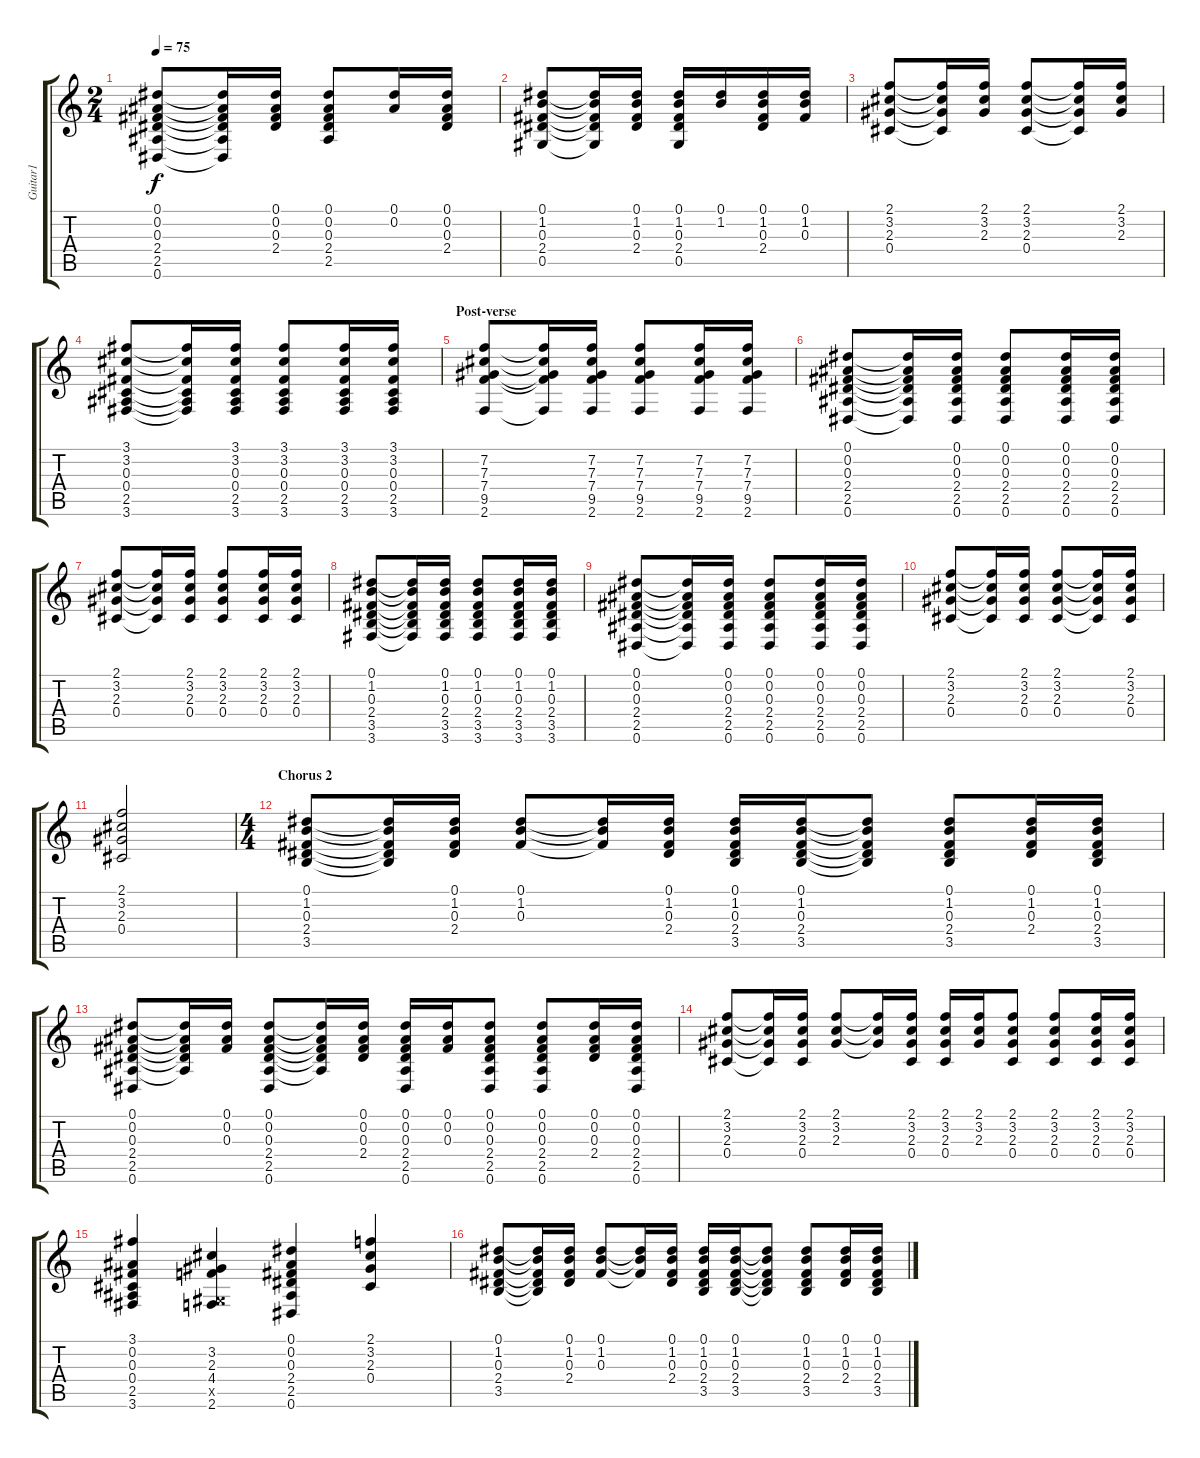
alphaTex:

\track ("Guitar1" "Guitar1") {instrument acousticguitarsteel}
\staff {score tabs}
\tuning (Eb4 Bb3 Gb3 Db3 Ab2 Eb2) {hide}
\ts (2 4)
\tempo 75
\clef g2
\ks c
(0.1 0.2 0.3 2.4 2.5 0.6).8{dy f} (0.1{t} 0.2{t} 0.3{t} 2.4{t} 2.5{t} 0.6{t}).16 (0.1 0.2 0.3 2.4).16 (0.1 0.2 0.3 2.4 2.5).8 (0.1 0.2).16 (0.1 0.2 0.3 2.4).16 |
(0.1 1.2 0.3 2.4 0.5).8 (0.1{t} 1.2{t} 0.3{t} 2.4{t} 0.5{t}).16 (0.1 1.2 0.3 2.4).16 (0.1 1.2 0.3 2.4 0.5).16 (0.1 1.2).16 (0.1 1.2 0.3 2.4).16 (0.1 1.2 0.3).16 |
(2.1 3.2 2.3 0.4).8 (2.1{t} 3.2{t} 2.3{t} 0.4{t}).16 (2.1 3.2 2.3).16 (2.1 3.2 2.3 0.4).8 (2.1{t} 3.2{t} 2.3{t} 0.4{t}).16 (2.1 3.2 2.3).16 |
(3.1 3.2 0.3 0.4 2.5 3.6).8 (3.1{t} 3.2{t} 0.3{t} 0.4{t} 2.5{t} 3.6{t}).16 (3.1 3.2 0.3 0.4 2.5 3.6).16 (3.1 3.2 0.3 0.4 2.5 3.6).8 (3.1 3.2 0.3 0.4 2.5 3.6).16 (3.1 3.2 0.3 0.4 2.5 3.6).16 |
\section ("" "Post-verse")
(7.2 7.3 7.4 9.5 2.6).8 (7.2{t} 7.3{t} 7.4{t} 9.5{t} 2.6{t}).16 (7.2 7.3 7.4 9.5 2.6).16 (7.2 7.3 7.4 9.5 2.6).8 (7.2 7.3 7.4 9.5 2.6).16 (7.2 7.3 7.4 9.5 2.6).16 |
(0.1 0.2 0.3 2.4 2.5 0.6).8 (0.1{t} 0.2{t} 0.3{t} 2.4{t} 2.5{t} 0.6{t}).16 (0.1 0.2 0.3 2.4 2.5 0.6).16 (0.1 0.2 0.3 2.4 2.5 0.6).8 (0.1 0.2 0.3 2.4 2.5 0.6).16 (0.1 0.2 0.3 2.4 2.5 0.6).16 |
(2.1 3.2 2.3 0.4).8 (2.1{t} 3.2{t} 2.3{t} 0.4{t}).16 (2.1 3.2 2.3 0.4).16 (2.1 3.2 2.3 0.4).8 (2.1 3.2 2.3 0.4).16 (2.1 3.2 2.3 0.4).16 |
(0.1 1.2 0.3 2.4 3.5 3.6).8 (0.1{t} 1.2{t} 0.3{t} 2.4{t} 3.5{t} 3.6{t}).16 (0.1 1.2 0.3 2.4 3.5 3.6).16 (0.1 1.2 0.3 2.4 3.5 3.6).8 (0.1 1.2 0.3 2.4 3.5 3.6).16 (0.1 1.2 0.3 2.4 3.5 3.6).16 |
(0.1 0.2 0.3 2.4 2.5 0.6).8 (0.1{t} 0.2{t} 0.3{t} 2.4{t} 2.5{t} 0.6{t}).16 (0.1 0.2 0.3 2.4 2.5 0.6).16 (0.1 0.2 0.3 2.4 2.5 0.6).8 (0.1 0.2 0.3 2.4 2.5 0.6).16 (0.1 0.2 0.3 2.4 2.5 0.6).16 |
(2.1 3.2 2.3 0.4).8 (2.1{t} 3.2{t} 2.3{t} 0.4{t}).16 (2.1 3.2 2.3 0.4).16 (2.1 3.2 2.3 0.4).8 (2.1{t} 3.2{t} 2.3{t} 0.4{t}).16 (2.1 3.2 2.3 0.4).16 |
(2.1 3.2 2.3 0.4).2 |
\ts (4 4)
\section ("" "Chorus 2")
(0.1 1.2 0.3 2.4 3.5).8 (0.1{t} 1.2{t} 0.3{t} 2.4{t} 3.5{t}).16 (0.1 1.2 0.3 2.4).16 (0.1 1.2 0.3).8 (0.1{t} 1.2{t} 0.3{t}).16 (0.1 1.2 0.3 2.4).16 (0.1 1.2 0.3 2.4 3.5).16 (0.1 1.2 0.3 2.4 3.5).16 (0.1{t} 1.2{t} 0.3{t} 2.4{t} 3.5{t}).8 (0.1 1.2 0.3 2.4 3.5).8 (0.1 1.2 0.3 2.4).16 (0.1 1.2 0.3 2.4 3.5).16 |
(0.1 0.2 0.3 2.4 2.5 0.6).8 (0.1{t} 0.2{t} 0.3{t} 2.4{t} 2.5{t}).16 (0.1 0.2 0.3).16 (0.1 0.2 0.3 2.4 2.5 0.6).8 (0.1{t} 0.2{t} 0.3{t} 2.4{t} 2.5{t}).16 (0.1 0.2 0.3 2.4).16 (0.1 0.2 0.3 2.4 2.5 0.6).16 (0.1 0.2 0.3).16 (0.1 0.2 0.3 2.4 2.5 0.6).8 (0.1 0.2 0.3 2.4 2.5 0.6).8 (0.1 0.2 0.3 2.4).16 (0.1 0.2 0.3 2.4 2.5 0.6).16 |
(2.1 3.2 2.3 0.4).8 (2.1{t} 3.2{t} 2.3{t} 0.4{t}).16 (2.1 3.2 2.3 0.4).16 (2.1 3.2 2.3).8 (2.1{t} 3.2{t} 2.3{t}).16 (2.1 3.2 2.3 0.4).16 (2.1 3.2 2.3 0.4).16 (2.1 3.2 2.3).16 (2.1 3.2 2.3 0.4).8 (2.1 3.2 2.3 0.4).8 (2.1 3.2 2.3 0.4).16 (2.1 3.2 2.3 0.4).16 |
(3.1 0.2 0.3 0.4 2.5 3.6).4 (3.2 2.3 4.4 0.5{x} 2.6).4 (0.1 0.2 0.3 2.4 2.5 0.6).4 (2.1 3.2 2.3 0.4).4 |
(0.1 1.2 0.3 2.4 3.5).8 (0.1{t} 1.2{t} 0.3{t} 2.4{t} 3.5{t}).16 (0.1 1.2 0.3 2.4).16 (0.1 1.2 0.3).8 (0.1{t} 1.2{t} 0.3{t}).16 (0.1 1.2 0.3 2.4).16 (0.1 1.2 0.3 2.4 3.5).16 (0.1 1.2 0.3 2.4 3.5).16 (0.1{t} 1.2{t} 0.3{t} 2.4{t} 3.5{t}).8 (0.1 1.2 0.3 2.4 3.5).8 (0.1 1.2 0.3 2.4).16 (0.1 1.2 0.3 2.4 3.5).16
